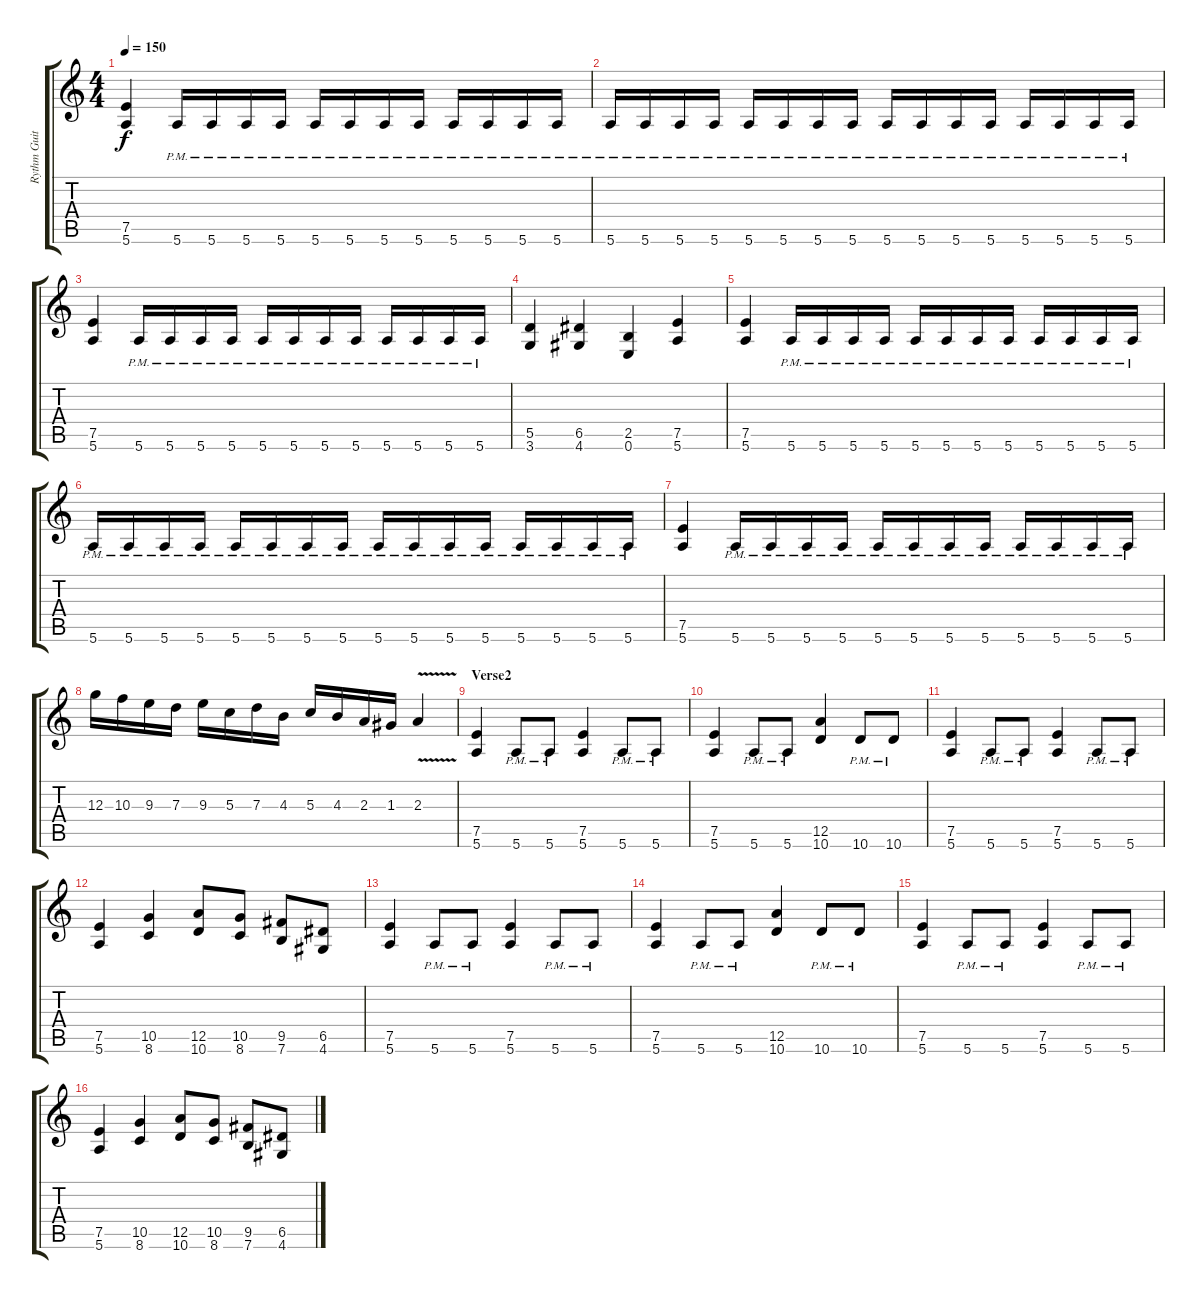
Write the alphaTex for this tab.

\track ("Rythm Guitar / K!M" "Rythm Guit") {instrument distortionguitar}
\staff {score tabs}
\tuning (E4 B3 G3 D3 A2 E2) {hide}
\ts (4 4)
\tempo 150
\clef g2
\ks c
(7.5 5.6).4{dy f} 5.6{pm}.16 5.6{pm}.16 5.6{pm}.16 5.6{pm}.16 5.6{pm}.16 5.6{pm}.16 5.6{pm}.16 5.6{pm}.16 5.6{pm}.16 5.6{pm}.16 5.6{pm}.16 5.6{pm}.16 |
5.6{pm}.16 5.6{pm}.16 5.6{pm}.16 5.6{pm}.16 5.6{pm}.16 5.6{pm}.16 5.6{pm}.16 5.6{pm}.16 5.6{pm}.16 5.6{pm}.16 5.6{pm}.16 5.6{pm}.16 5.6{pm}.16 5.6{pm}.16 5.6{pm}.16 5.6{pm}.16 |
(7.5 5.6).4 5.6{pm}.16 5.6{pm}.16 5.6{pm}.16 5.6{pm}.16 5.6{pm}.16 5.6{pm}.16 5.6{pm}.16 5.6{pm}.16 5.6{pm}.16 5.6{pm}.16 5.6{pm}.16 5.6{pm}.16 |
(5.5 3.6).4 (6.5 4.6).4 (2.5 0.6).4 (7.5 5.6).4 |
(7.5 5.6).4 5.6{pm}.16 5.6{pm}.16 5.6{pm}.16 5.6{pm}.16 5.6{pm}.16 5.6{pm}.16 5.6{pm}.16 5.6{pm}.16 5.6{pm}.16 5.6{pm}.16 5.6{pm}.16 5.6{pm}.16 |
5.6{pm}.16 5.6{pm}.16 5.6{pm}.16 5.6{pm}.16 5.6{pm}.16 5.6{pm}.16 5.6{pm}.16 5.6{pm}.16 5.6{pm}.16 5.6{pm}.16 5.6{pm}.16 5.6{pm}.16 5.6{pm}.16 5.6{pm}.16 5.6{pm}.16 5.6{pm}.16 |
(7.5 5.6).4 5.6{pm}.16 5.6{pm}.16 5.6{pm}.16 5.6{pm}.16 5.6{pm}.16 5.6{pm}.16 5.6{pm}.16 5.6{pm}.16 5.6{pm}.16 5.6{pm}.16 5.6{pm}.16 5.6{pm}.16 |
12.3.16 10.3.16 9.3.16 7.3.16 9.3.16 5.3.16 7.3.16 4.3.16 5.3.16 4.3.16 2.3.16 1.3.16 2.3{v}.4 |
\section ("" "Verse2")
(7.5 5.6).4 5.6{pm}.8 5.6{pm}.8 (7.5 5.6).4 5.6{pm}.8 5.6{pm}.8 |
(7.5 5.6).4 5.6{pm}.8 5.6{pm}.8 (12.5 10.6).4 10.6{pm}.8 10.6{pm}.8 |
(7.5 5.6).4 5.6{pm}.8 5.6{pm}.8 (7.5 5.6).4 5.6{pm}.8 5.6{pm}.8 |
(7.5 5.6).4 (10.5 8.6).4 (12.5 10.6).8 (10.5 8.6).8 (9.5 7.6).8 (6.5 4.6).8 |
(7.5 5.6).4 5.6{pm}.8 5.6{pm}.8 (7.5 5.6).4 5.6{pm}.8 5.6{pm}.8 |
(7.5 5.6).4 5.6{pm}.8 5.6{pm}.8 (12.5 10.6).4 10.6{pm}.8 10.6{pm}.8 |
(7.5 5.6).4 5.6{pm}.8 5.6{pm}.8 (7.5 5.6).4 5.6{pm}.8 5.6{pm}.8 |
(7.5 5.6).4 (10.5 8.6).4 (12.5 10.6).8 (10.5 8.6).8 (9.5 7.6).8 (6.5 4.6).8
